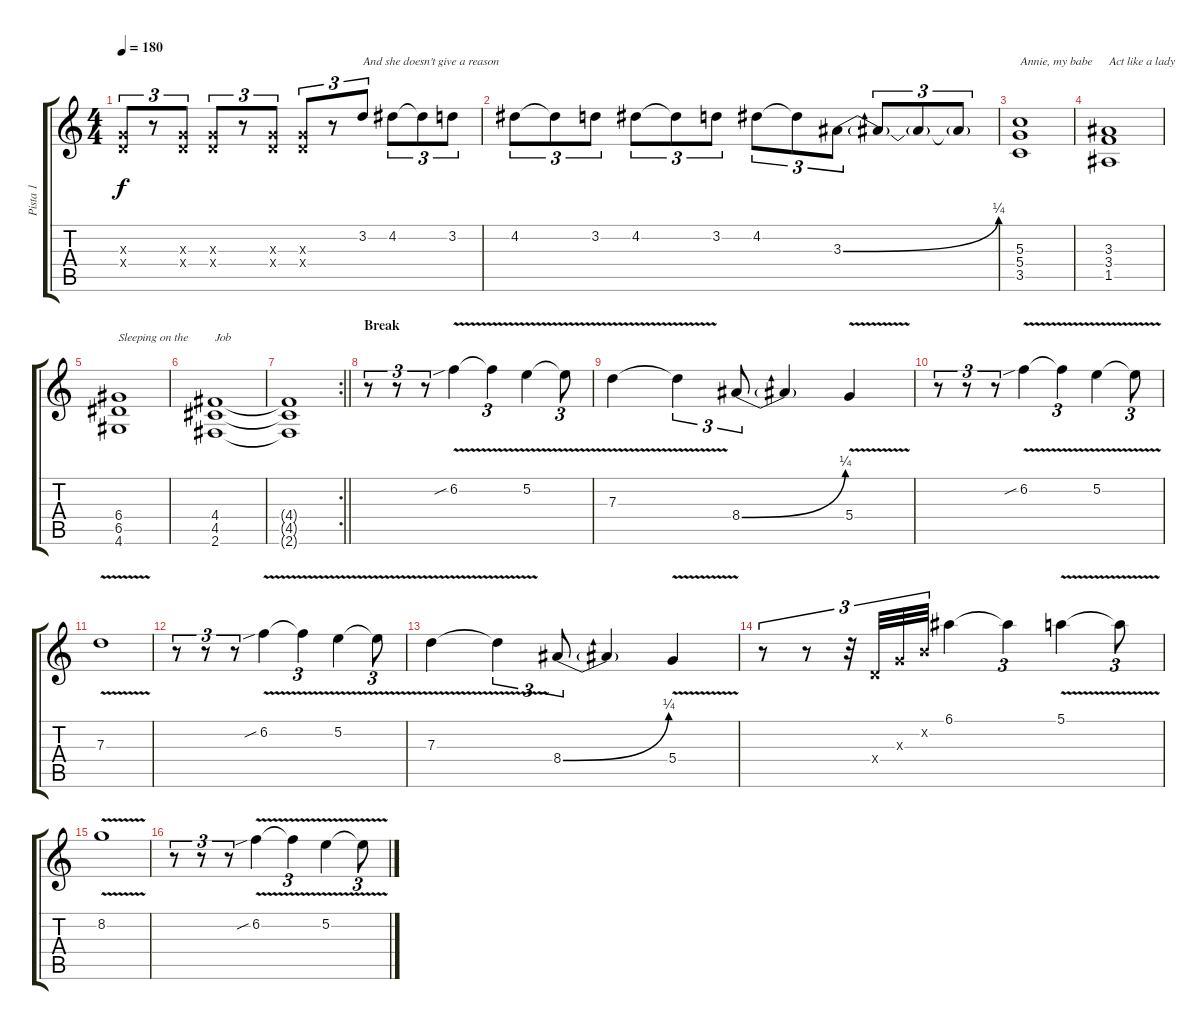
\track ("Pista 1" "Pista 1") {instrument overdrivenguitar}
\staff {score tabs}
\tuning (E4 B3 G3 D3 A2 E2) {hide}
\ts (4 4)
\tempo 180
\clef g2
\ks c
(0.3{x} 0.4{x}).8{tu (3 2) dy f} r.8{tu (3 2)} (0.3{x} 0.4{x}).8{tu (3 2)} (0.3{x} 0.4{x}).8{tu (3 2)} r.8{tu (3 2)} (0.3{x} 0.4{x}).8{tu (3 2)} (0.3{x} 0.4{x}).8{tu (3 2)} r.8{tu (3 2)} 3.2.8{tu (3 2) txt "And she doesn't give a reason"} 4.2.8{tu (3 2)} 4.2{t}.8{tu (3 2)} 3.2.8{tu (3 2)} |
4.2.8{tu (3 2)} 4.2{t}.8{tu (3 2)} 3.2.8{tu (3 2)} 4.2.8{tu (3 2)} 4.2{t}.8{tu (3 2)} 3.2.8{tu (3 2)} 4.2.8{tu (3 2)} 4.2{t}.8{tu (3 2)} 3.3{be (bend 0 0 60 1)}.8{tu (3 2)} 3.3{t}.8{tu (3 2)} 3.3{t}.8{tu (3 2)} 3.3{t}.8{tu (3 2)} |
(5.3 5.4 3.5).1{txt "Annie, my babe"} |
(3.3 3.4 1.5).1{txt "Act like a lady"} |
(6.4 6.5 4.6).1{txt "Sleeping on the"} |
(4.4 4.5 2.6).1{txt "Job"} |
\rc 2
\barLineRight lightlight
(4.4{t} 4.5{t} 2.6{t}).1 |
\section ("" "Break")
r.8{tu (3 2)} r.8{tu (3 2)} r.8{tu (3 2)} 6.2{v sib}.4 6.2{t}.4{tu (3 2)} 5.2{v}.4 5.2{t}.8{tu (3 2)} |
7.3{v}.4 7.3{t}.4{tu (3 2)} 8.4{be (bend 0 0 60 1)}.8{tu (3 2)} 8.4{t}.4 5.4{v}.4 |
r.8{tu (3 2)} r.8{tu (3 2)} r.8{tu (3 2)} 6.2{v sib}.4 6.2{t}.4{tu (3 2)} 5.2{v}.4 5.2{t}.8{tu (3 2)} |
7.3{v}.1 |
r.8{tu (3 2)} r.8{tu (3 2)} r.8{tu (3 2)} 6.2{v sib}.4 6.2{t}.4{tu (3 2)} 5.2{v}.4 5.2{t}.8{tu (3 2)} |
7.3{v}.4 7.3{t}.4{tu (3 2)} 8.4{be (bend 0 0 60 1)}.8{tu (3 2)} 8.4{t}.4 5.4{v}.4 |
r.8{tu (3 2)} r.8{tu (3 2)} r.32{tu (3 2)} 0.4{x}.32{tu (3 2)} 0.3{x}.32{tu (3 2)} 0.2{x}.32{tu (3 2)} 6.1.4 6.1{t}.4{tu (3 2)} 5.1{v}.4 5.1{t}.8{tu (3 2)} |
8.2{v}.1 |
r.8{tu (3 2)} r.8{tu (3 2)} r.8{tu (3 2)} 6.2{v sib}.4 6.2{t}.4{tu (3 2)} 5.2{v}.4 5.2{t}.8{tu (3 2)}
